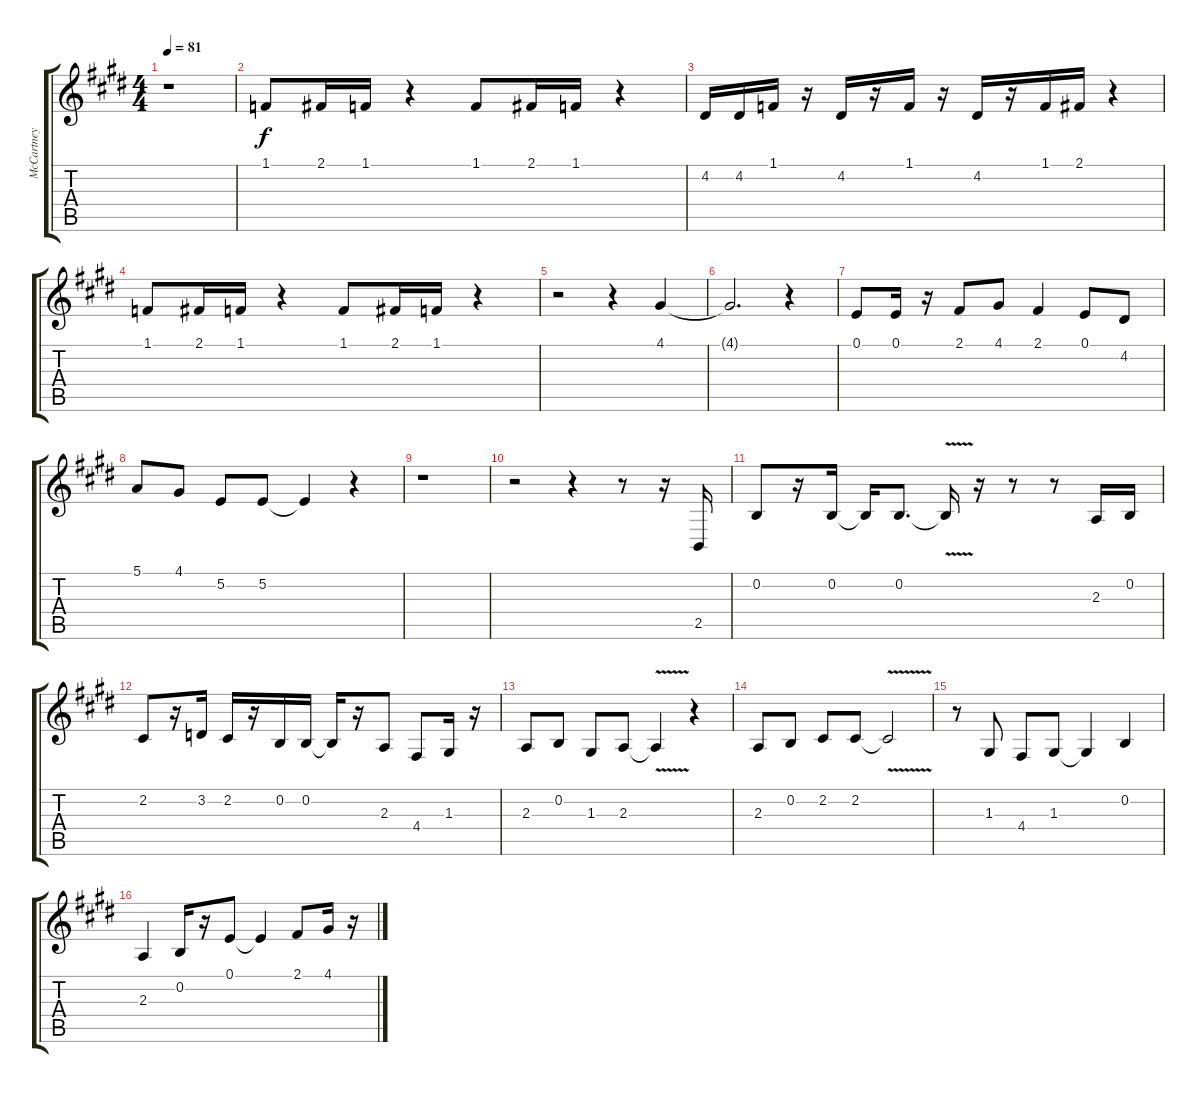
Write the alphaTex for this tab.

\track ("McCartney Voice" "McCartney ") {instrument englishhorn}
\staff {score tabs}
\tuning (E4 B3 G3 D3 A2 E2) {hide}
\ts (4 4)
\tempo 81
\clef g2
\ks c#minor
r.1{dy f} |
1.1.8 2.1.16 1.1.16 r.4 1.1.8 2.1.16 1.1.16 r.4 |
\ks e
4.2.16 4.2.16 1.1.16 r.16 4.2.16 r.16 1.1.16 r.16 4.2.16 r.16 1.1.16 2.1.16 r.4 |
\ks c#minor
1.1.8 2.1.16 1.1.16 r.4 1.1.8 2.1.16 1.1.16 r.4 |
r.2 r.4 4.1.4 |
\ks e
4.1{t}.2{d} r.4 |
\ks c#minor
0.1.8 0.1.16 r.16 2.1.8 4.1.8 2.1.4 0.1.8 4.2.8 |
5.1.8 4.1.8 5.2.8 5.2.8 5.2{t}.4 r.4 |
r.1 |
\ks e
r.2 r.4 r.8 r.16 2.5.16 |
\ks c#minor
0.2.8 r.16 0.2.16 0.2{t}.16 0.2.8{d} 0.2{v t}.16 r.16 r.8 r.8 2.3.16 0.2.16 |
2.2.8 r.16 3.2.16 2.2.16 r.16 0.2.16 0.2.16 0.2{t}.16 r.16 2.3.8 4.4.8 1.3.16 r.16 |
2.3.8 0.2.8 1.3.8 2.3.8 2.3{v t}.4 r.4 |
\ks e
2.3.8 0.2.8 2.2.8 2.2.8 2.2{v t}.2 |
\ks c#minor
r.8 1.3.8 4.4.8 1.3.8 1.3{t}.4 0.2.4 |
2.3.4 0.2.16 r.16 0.1.8 0.1{t}.4 2.1.8 4.1.16 r.16
